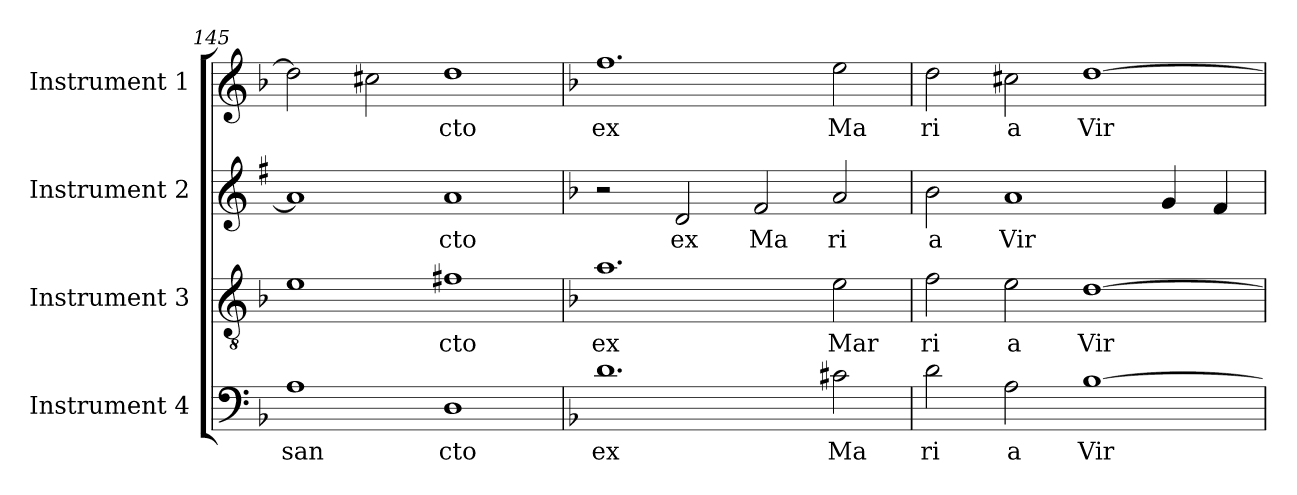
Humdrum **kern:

**kern	**text	**kern	**text	**kern	**text	**kern	**text
*part4	*part4	*part3	*part3	*part2	*part2	*part1	*part1
*staff4	*staff4	*staff3	*staff3	*staff2	*staff2	*staff1	*staff1
*I"Instrument 4	*	*I"Instrument 3	*	*I"Instrument 2	*	*I"Instrument 1	*
*clefF4	*	*clefGv2	*	*clefG2	*	*clefG2	*
*k[b-]	*	*k[b-]	*	*k[f#]	*	*k[b-]	*
*F:	*	*F:	*	*G:	*	*F:	*
=145	=145	=145	=145	=145	=145	=145	=145
!	!LO:LY:b:cj	!	!LO:LY:b:cj	!	!LO:LY:b:cj	!	!LO:LY:b:cj
1A	san	1e	--	1a]	.	2dd\]	.
!	!	!	!	!	!	!	!LO:LY:b:cj
.	.	.	.	.	.	2cc#X\	.
!	!LO:LY:b:cj	!	!LO:LY:b:cj	!	!LO:LY:b:cj	!	!LO:LY:b:cj
1D	cto	1f#X	-cto	1a	cto	1dd	cto
!!LO:LB:g=z
=146	=146	=146	=146	=146	=146	=146	=146
*	*	*	*	*k[b-]	*	*	*
*	*	*	*	*F:	*	*	*
!	!LO:LY:b:cj	!	!LO:LY:b:cj	!	!	!	!LO:LY:b:cj
1.d	ex	1.a	ex	2r	.	1.ff	ex
!	!	!	!	!	!LO:LY:b:cj	!	!
.	.	.	.	2d/	ex	.	.
!	!	!	!	!	!LO:LY:b:cj	!	!
.	.	.	.	2f/	Ma	.	.
!	!LO:LY:b:cj	!	!LO:LY:b:cj	!	!LO:LY:b:cj	!	!LO:LY:b:cj
2c#X\	Ma	2e\	Mar	2a/	ri	2ee\	Ma
=147	=147	=147	=147	=147	=147	=147	=147
!	!LO:LY:b:cj	!	!LO:LY:b:cj	!	!LO:LY:b:cj	!	!LO:LY:b:cj
2d\	ri	2f\	ri	2b-\	a	2dd\	ri
!	!LO:LY:b:cj	!	!LO:LY:b:cj	!	!LO:LY:b:cj	!	!LO:LY:b:cj
2A\	a	2e\	a	1a	Vir	2cc#X\	a
!	!LO:LY:b:cj	!	!LO:LY:b:cj	!	!	!	!LO:LY:b:cj
[>1B-	Vir	[>1d	Vir	.	.	[>1dd	Vir
!	!	!	!	!	!LO:LY:b:cj	!	!
.	.	.	.	4g/	.	.	.
!	!	!	!	!	!LO:LY:b:cj	!	!
.	.	.	.	4f/	.	.	.
=	=	=	=	=	=	=	=
*-	*-	*-	*-	*-	*-	*-	*-
